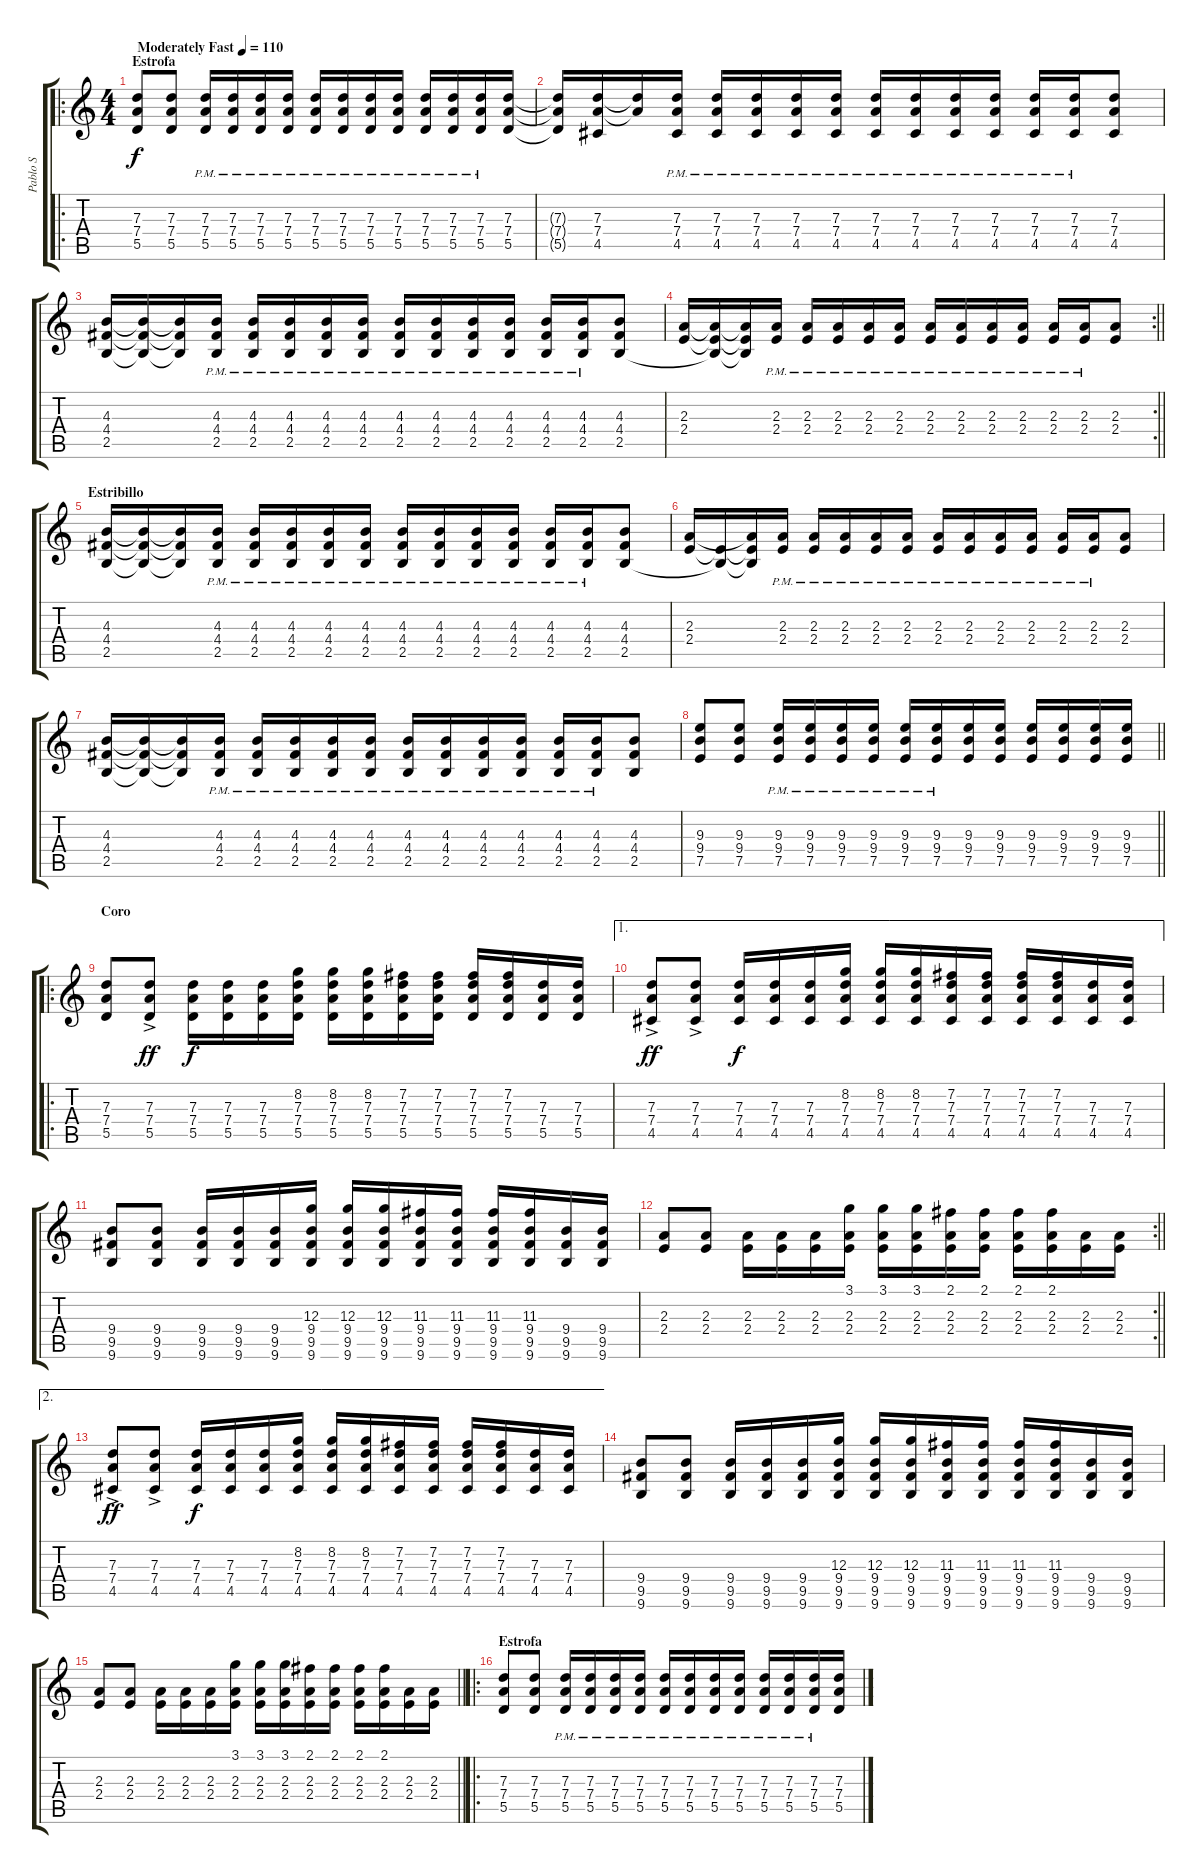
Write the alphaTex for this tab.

\track ("Pablo S" "Pablo S") {instrument distortionguitar}
\staff {score tabs}
\tuning (E4 B3 G3 D3 A2 D2) {hide}
\ro
\ts (4 4)
\section ("" "Estrofa")
\tempo (110 "Moderately Fast")
\clef g2
\ks c
(7.3 7.4 5.5).8{dy f instrument distortionguitar} (7.3 7.4 5.5).8 (7.3{pm} 7.4{pm} 5.5{pm}).16 (7.3{pm} 7.4{pm} 5.5{pm}).16 (7.3{pm} 7.4{pm} 5.5{pm}).16 (7.3{pm} 7.4{pm} 5.5{pm}).16 (7.3{pm} 7.4{pm} 5.5{pm}).16 (7.3{pm} 7.4{pm} 5.5{pm}).16 (7.3{pm} 7.4{pm} 5.5{pm}).16 (7.3{pm} 7.4{pm} 5.5{pm}).16 (7.3{pm} 7.4{pm} 5.5{pm}).16 (7.3{pm} 7.4{pm} 5.5{pm}).16 (7.3{pm} 7.4{pm} 5.5{pm}).16 (7.3 7.4 5.5).16 |
(7.3{t} 7.4{t} 5.5{t}).16 (7.3 7.4 4.5).16 (7.3{t} 7.4{t}).16 (7.3{pm} 7.4{pm} 4.5{pm}).16 (7.3{pm} 7.4{pm} 4.5{pm}).16 (7.3{pm} 7.4{pm} 4.5{pm}).16 (7.3{pm} 7.4{pm} 4.5{pm}).16 (7.3{pm} 7.4{pm} 4.5{pm}).16 (7.3{pm} 7.4{pm} 4.5{pm}).16 (7.3{pm} 7.4{pm} 4.5{pm}).16 (7.3{pm} 7.4{pm} 4.5{pm}).16 (7.3{pm} 7.4{pm} 4.5{pm}).16 (7.3{pm} 7.4{pm} 4.5{pm}).16 (7.3{pm} 7.4{pm} 4.5{pm}).16 (7.3 7.4 4.5).8 |
(4.3 4.4 2.5).16 (4.3{t} 4.4{t} 2.5{t}).16 (4.3{t} 4.4{t} 2.5{t}).16 (4.3{pm} 4.4{pm} 2.5{pm}).16 (4.3{pm} 4.4{pm} 2.5{pm}).16 (4.3{pm} 4.4{pm} 2.5{pm}).16 (4.3{pm} 4.4{pm} 2.5{pm}).16 (4.3{pm} 4.4{pm} 2.5{pm}).16 (4.3{pm} 4.4{pm} 2.5{pm}).16 (4.3{pm} 4.4{pm} 2.5{pm}).16 (4.3{pm} 4.4{pm} 2.5{pm}).16 (4.3{pm} 4.4{pm} 2.5{pm}).16 (4.3{pm} 4.4{pm} 2.5{pm}).16 (4.3{pm} 4.4{pm} 2.5{pm}).16 (4.3 4.4 2.5).8 |
\rc 2
\barLineRight lightlight
(2.3 2.4).16 (2.3{t} 2.4{t} 2.5{t}).16 (2.3{t} 2.4{t} 2.5{t}).16 (2.3{pm} 2.4{pm}).16 (2.3{pm} 2.4{pm}).16 (2.3{pm} 2.4{pm}).16 (2.3{pm} 2.4{pm}).16 (2.3{pm} 2.4{pm}).16 (2.3{pm} 2.4{pm}).16 (2.3{pm} 2.4{pm}).16 (2.3{pm} 2.4{pm}).16 (2.3{pm} 2.4{pm}).16 (2.3{pm} 2.4{pm}).16 (2.3{pm} 2.4{pm}).16 (2.3 2.4).8 |
\section ("" "Estribillo")
(4.3 4.4 2.5).16 (4.3{t} 4.4{t} 2.5{t}).16 (4.3{t} 4.4{t} 2.5{t}).16 (4.3{pm} 4.4{pm} 2.5{pm}).16 (4.3{pm} 4.4{pm} 2.5{pm}).16 (4.3{pm} 4.4{pm} 2.5{pm}).16 (4.3{pm} 4.4{pm} 2.5{pm}).16 (4.3{pm} 4.4{pm} 2.5{pm}).16 (4.3{pm} 4.4{pm} 2.5{pm}).16 (4.3{pm} 4.4{pm} 2.5{pm}).16 (4.3{pm} 4.4{pm} 2.5{pm}).16 (4.3{pm} 4.4{pm} 2.5{pm}).16 (4.3{pm} 4.4{pm} 2.5{pm}).16 (4.3{pm} 4.4{pm} 2.5{pm}).16 (4.3 4.4 2.5).8 |
(2.3 2.4).16 (2.4{t} 2.5{t}).16 (2.3{t} 2.4{t} 2.5{t}).16 (2.3{pm} 2.4).16 (2.3{pm} 2.4).16 (2.3{pm} 2.4).16 (2.3{pm} 2.4).16 (2.3{pm} 2.4).16 (2.3{pm} 2.4).16 (2.3{pm} 2.4).16 (2.3{pm} 2.4).16 (2.3{pm} 2.4).16 (2.3{pm} 2.4).16 (2.3{pm} 2.4).16 (2.3 2.4).8 |
(4.3 4.4 2.5).16 (4.3{t} 4.4{t} 2.5{t}).16 (4.3{t} 4.4{t} 2.5{t}).16 (4.3{pm} 4.4{pm} 2.5{pm}).16 (4.3{pm} 4.4{pm} 2.5{pm}).16 (4.3{pm} 4.4{pm} 2.5{pm}).16 (4.3{pm} 4.4{pm} 2.5{pm}).16 (4.3{pm} 4.4{pm} 2.5{pm}).16 (4.3{pm} 4.4{pm} 2.5{pm}).16 (4.3{pm} 4.4{pm} 2.5{pm}).16 (4.3{pm} 4.4{pm} 2.5{pm}).16 (4.3{pm} 4.4{pm} 2.5{pm}).16 (4.3{pm} 4.4{pm} 2.5{pm}).16 (4.3{pm} 4.4{pm} 2.5{pm}).16 (4.3 4.4 2.5).8 |
\barLineRight lightlight
(9.3 9.4 7.5).8 (9.3 9.4 7.5).8 (9.3{pm} 9.4{pm} 7.5{pm}).16 (9.3{pm} 9.4{pm} 7.5{pm}).16 (9.3{pm} 9.4{pm} 7.5{pm}).16 (9.3{pm} 9.4{pm} 7.5{pm}).16 (9.3{pm} 9.4{pm} 7.5{pm}).16 (9.3{pm} 9.4{pm} 7.5{pm}).16 (9.3 9.4 7.5).16 (9.3 9.4 7.5).16 (9.3 9.4 7.5).16 (9.3 9.4 7.5).16 (9.3 9.4 7.5).16 (9.3 9.4 7.5).16 |
\ro
\section ("" "Coro")
(7.3 7.4 5.5).8 (7.3{ac} 7.4{ac} 5.5{ac}).8{dy ff} (7.3 7.4 5.5).16{dy f} (7.3 7.4 5.5).16 (7.3 7.4 5.5).16 (8.2 7.3 7.4 5.5).16 (8.2 7.3 7.4 5.5).16 (8.2 7.3 7.4 5.5).16 (7.2 7.3 7.4 5.5).16 (7.2 7.3 7.4 5.5).16 (7.2 7.3 7.4 5.5).16 (7.2 7.3 7.4 5.5).16 (7.3 7.4 5.5).16 (7.3 7.4 5.5).16 |
\ae 1
(7.3{ac} 7.4{ac} 4.5{ac}).8{dy ff} (7.3{ac} 7.4{ac} 4.5{ac}).8 (7.3 7.4 4.5).16{dy f} (7.3 7.4 4.5).16 (7.3 7.4 4.5).16 (8.2 7.3 7.4 4.5).16 (8.2 7.3 7.4 4.5).16 (8.2 7.3 7.4 4.5).16 (7.2 7.3 7.4 4.5).16 (7.2 7.3 7.4 4.5).16 (7.2 7.3 7.4 4.5).16 (7.2 7.3 7.4 4.5).16 (7.3 7.4 4.5).16 (7.3 7.4 4.5).16 |
(9.4 9.5 9.6).8 (9.4 9.5 9.6).8 (9.4 9.5 9.6).16 (9.4 9.5 9.6).16 (9.4 9.5 9.6).16 (12.3 9.4 9.5 9.6).16 (12.3 9.4 9.5 9.6).16 (12.3 9.4 9.5 9.6).16 (11.3 9.4 9.5 9.6).16 (11.3 9.4 9.5 9.6).16 (11.3 9.4 9.5 9.6).16 (11.3 9.4 9.5 9.6).16 (9.4 9.5 9.6).16 (9.4 9.5 9.6).16 |
\rc 2
\barLineRight lightlight
(2.3 2.4).8 (2.3 2.4).8 (2.3 2.4).16 (2.3 2.4).16 (2.3 2.4).16 (3.1 2.3 2.4).16 (3.1 2.3 2.4).16 (3.1 2.3 2.4).16 (2.1 2.3 2.4).16 (2.1 2.3 2.4).16 (2.1 2.3 2.4).16 (2.1 2.3 2.4).16 (2.3 2.4).16 (2.3 2.4).16 |
\ae 2
(7.3{ac} 7.4{ac} 4.5{ac}).8{dy ff} (7.3{ac} 7.4{ac} 4.5{ac}).8 (7.3 7.4 4.5).16{dy f} (7.3 7.4 4.5).16 (7.3 7.4 4.5).16 (8.2 7.3 7.4 4.5).16 (8.2 7.3 7.4 4.5).16 (8.2 7.3 7.4 4.5).16 (7.2 7.3 7.4 4.5).16 (7.2 7.3 7.4 4.5).16 (7.2 7.3 7.4 4.5).16 (7.2 7.3 7.4 4.5).16 (7.3 7.4 4.5).16 (7.3 7.4 4.5).16 |
(9.4 9.5 9.6).8 (9.4 9.5 9.6).8 (9.4 9.5 9.6).16 (9.4 9.5 9.6).16 (9.4 9.5 9.6).16 (12.3 9.4 9.5 9.6).16 (12.3 9.4 9.5 9.6).16 (12.3 9.4 9.5 9.6).16 (11.3 9.4 9.5 9.6).16 (11.3 9.4 9.5 9.6).16 (11.3 9.4 9.5 9.6).16 (11.3 9.4 9.5 9.6).16 (9.4 9.5 9.6).16 (9.4 9.5 9.6).16 |
\barLineRight lightlight
(2.3 2.4).8 (2.3 2.4).8 (2.3 2.4).16 (2.3 2.4).16 (2.3 2.4).16 (3.1 2.3 2.4).16 (3.1 2.3 2.4).16 (3.1 2.3 2.4).16 (2.1 2.3 2.4).16 (2.1 2.3 2.4).16 (2.1 2.3 2.4).16 (2.1 2.3 2.4).16 (2.3 2.4).16 (2.3 2.4).16 |
\ro
\section ("" "Estrofa")
(7.3 7.4 5.5).8 (7.3 7.4 5.5).8 (7.3{pm} 7.4{pm} 5.5{pm}).16 (7.3{pm} 7.4{pm} 5.5{pm}).16 (7.3{pm} 7.4{pm} 5.5{pm}).16 (7.3{pm} 7.4{pm} 5.5{pm}).16 (7.3{pm} 7.4{pm} 5.5{pm}).16 (7.3{pm} 7.4{pm} 5.5{pm}).16 (7.3{pm} 7.4{pm} 5.5{pm}).16 (7.3{pm} 7.4{pm} 5.5{pm}).16 (7.3{pm} 7.4{pm} 5.5{pm}).16 (7.3{pm} 7.4{pm} 5.5{pm}).16 (7.3{pm} 7.4{pm} 5.5{pm}).16 (7.3 7.4 5.5).16
